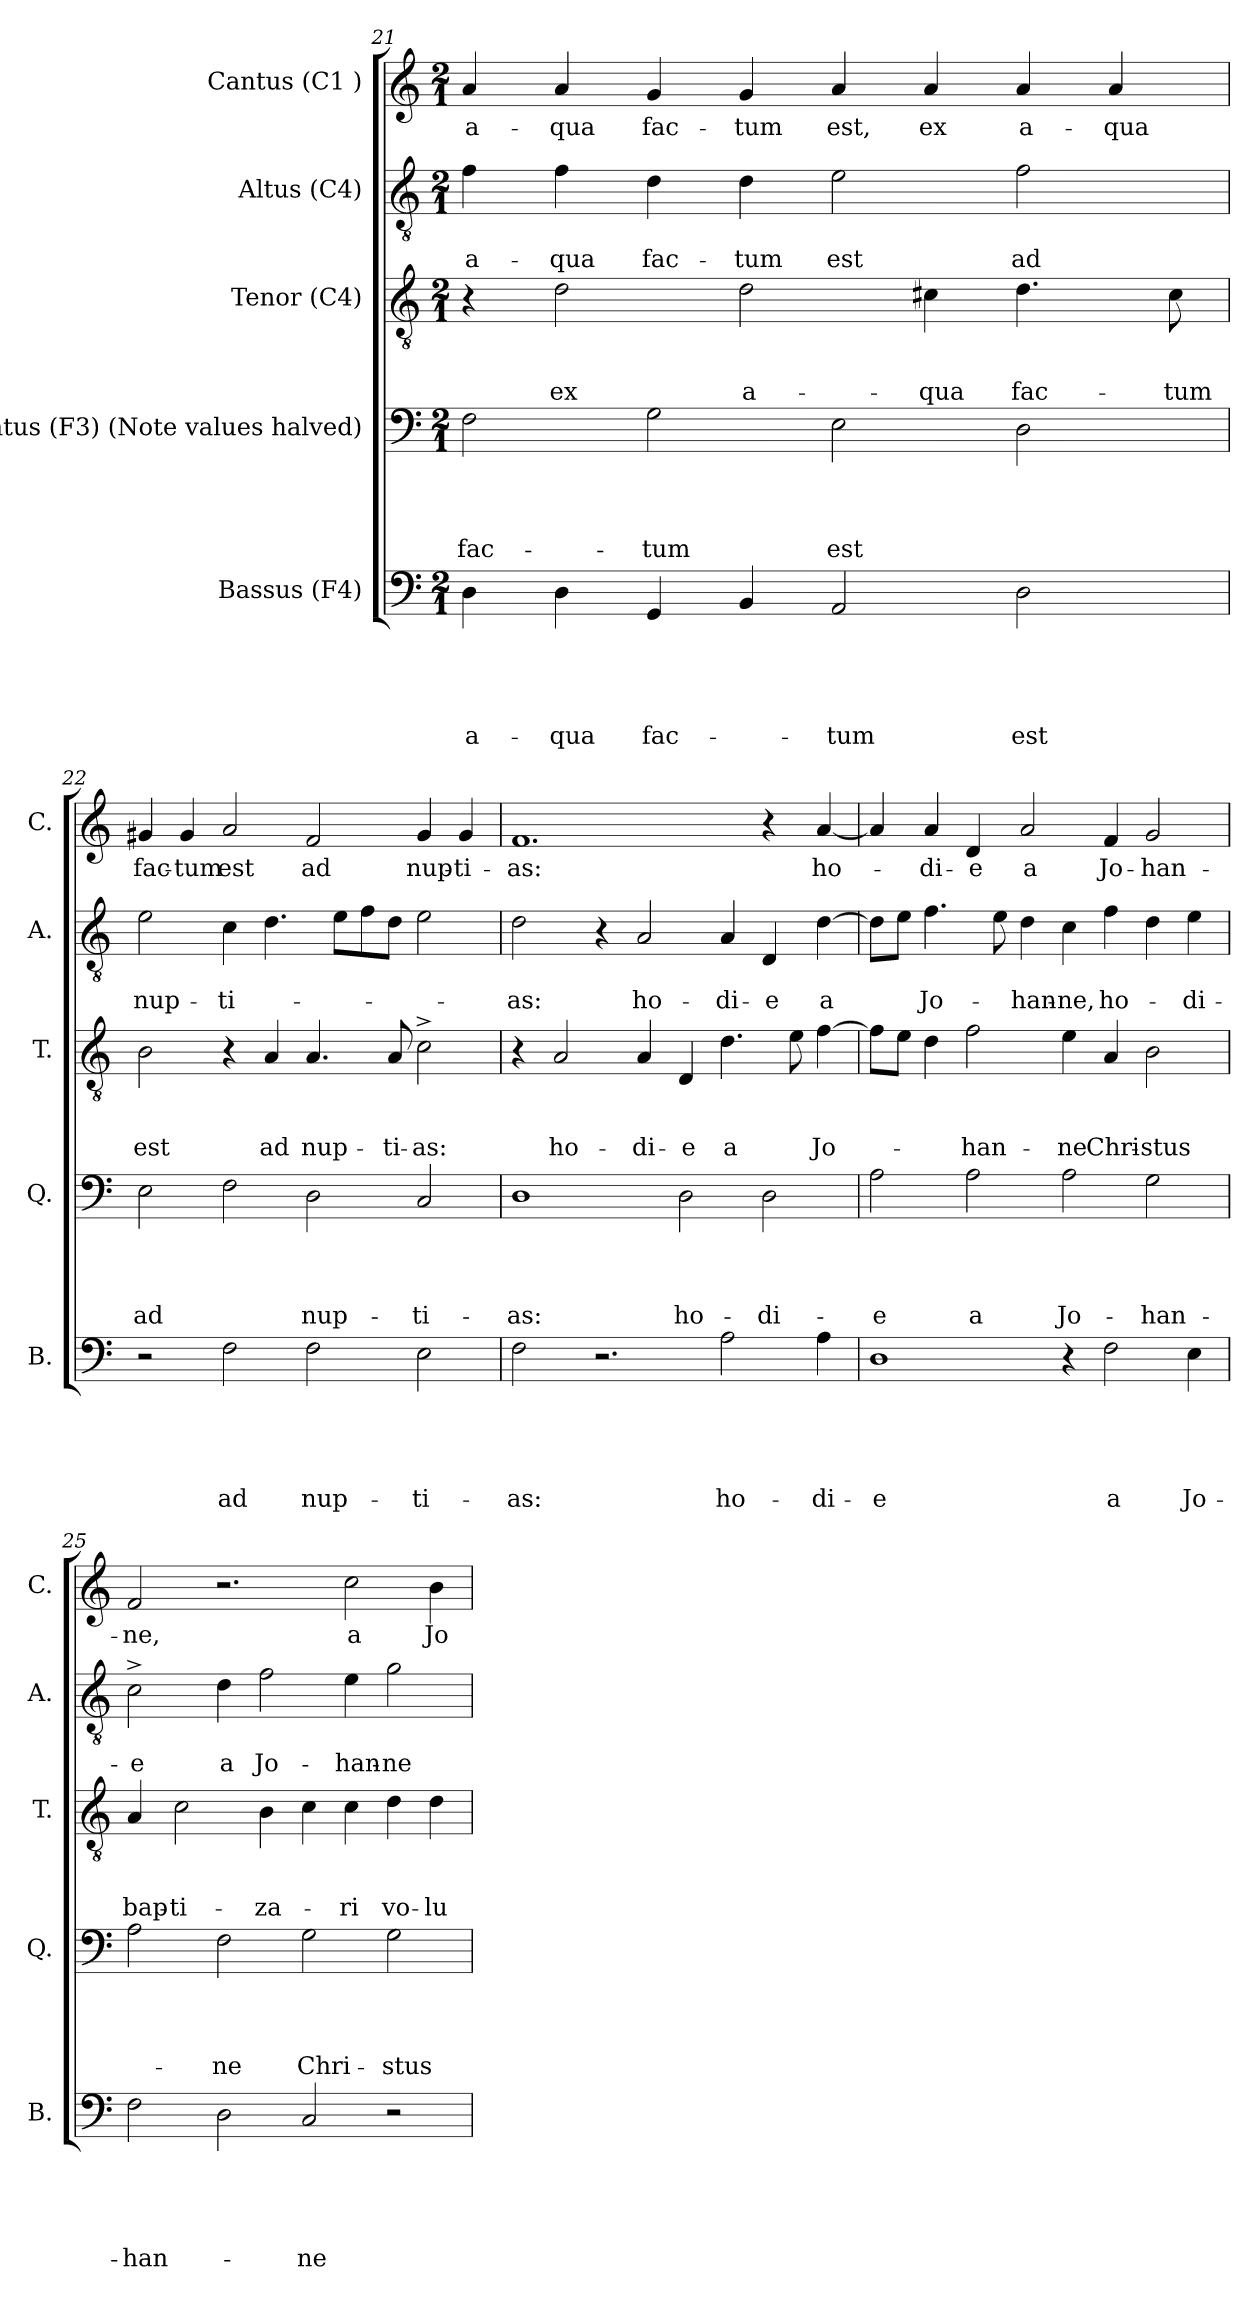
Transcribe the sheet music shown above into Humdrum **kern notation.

**kern	**text	**text	**text	**text	**text	**kern	**text	**text	**text	**text	**kern	**text	**text	**text	**kern	**text	**text	**kern	**text
*part5	*part5	*part5	*part5	*part5	*part5	*part4	*part4	*part4	*part4	*part4	*part3	*part3	*part3	*part3	*part2	*part2	*part2	*part1	*part1
*staff5	*staff5	*staff5	*staff5	*staff5	*staff5	*staff4	*staff4	*staff4	*staff4	*staff4	*staff3	*staff3	*staff3	*staff3	*staff2	*staff2	*staff2	*staff1	*staff1
*I"Bassus (F4)	*	*	*	*	*	*I"Quintus (F3) (Note values halved)	*	*	*	*	*I"Tenor (C4)	*	*	*	*I"Altus (C4)	*	*	*I"Cantus (C1 )	*
*I'B.	*	*	*	*	*	*I'Q.	*	*	*	*	*I'T.	*	*	*	*I'A.	*	*	*I'C.	*
*clefF4	*	*	*	*	*	*clefF4	*	*	*	*	*clefGv2	*	*	*	*clefGv2	*	*	*clefG2	*
*k[]	*	*	*	*	*	*k[]	*	*	*	*	*k[]	*	*	*	*k[]	*	*	*k[]	*
*C:	*	*	*	*	*	*C:	*	*	*	*	*C:	*	*	*	*C:	*	*	*C:	*
*M2/1	*	*	*	*	*	*M2/1	*	*	*	*	*M2/1	*	*	*	*M2/1	*	*	*M2/1	*
=21	=21	=21	=21	=21	=21	=21	=21	=21	=21	=21	=21	=21	=21	=21	=21	=21	=21	=21	=21
!	!	!	!	!	!LO:LY:b	!	!	!	!	!LO:LY:b	!	!	!	!	!	!	!LO:LY:b	!	!LO:LY:b
4D\	.	.	.	.	a-	2F\	.	.	.	fac-	4r	.	.	.	4f\	.	a-	4a/	a-
!	!	!	!	!	!LO:LY:b	!	!	!	!	!	!	!	!	!LO:LY:b	!	!	!LO:LY:b	!	!LO:LY:b
4D\	.	.	.	.	-qua	.	.	.	.	.	2d\	.	.	ex	4f\	.	-qua	4a/	-qua
!	!	!	!	!	!LO:LY:b	!	!	!	!	!LO:LY:b	!	!	!	!	!	!	!LO:LY:b	!	!LO:LY:b
4GG/	.	.	.	.	fac-	2G\	.	.	.	-tum	.	.	.	.	4d\	.	fac-	4g/	fac-
!	!	!	!	!	!	!	!	!	!	!	!	!	!	!LO:LY:b	!	!	!LO:LY:b:rj	!	!LO:LY:b:rj
4BB/	.	.	.	.	.	.	.	.	.	.	2d\	.	.	a-	4d\	.	-tum	4g/	-tum
!	!	!	!	!	!LO:LY:b	!	!	!	!	!LO:LY:b	!	!	!	!	!	!	!LO:LY:b	!	!LO:LY:b
2AA/	.	.	.	.	-tum	2E\	.	.	.	est	.	.	.	.	2e\	.	est	4a/	est,
!	!	!	!	!	!	!	!	!	!	!	!	!	!	!LO:LY:b	!	!	!	!	!LO:LY:b
.	.	.	.	.	.	.	.	.	.	.	4c#\	.	.	-qua	.	.	.	4a/	ex
!	!	!	!	!	!LO:LY:b	!	!	!	!	!	!	!	!	!LO:LY:b	!	!	!LO:LY:b	!	!LO:LY:b
2D\	.	.	.	.	est	2D\	.	.	.	.	4.d\	.	.	fac-	2f\	.	ad	4a/	a-
!	!	!	!	!	!	!	!	!	!	!	!	!	!	!	!	!	!	!	!LO:LY:b
.	.	.	.	.	.	.	.	.	.	.	.	.	.	.	.	.	.	4a/	-qua
!	!	!	!	!	!	!	!	!	!	!	!	!	!	!LO:LY:b	!	!	!	!	!
.	.	.	.	.	.	.	.	.	.	.	8c#\	.	.	-tum	.	.	.	.	.
=22	=22	=22	=22	=22	=22	=22	=22	=22	=22	=22	=22	=22	=22	=22	=22	=22	=22	=22	=22
!	!	!	!	!	!	!	!	!	!	!LO:LY:b	!	!	!	!LO:LY:b	!	!	!LO:LY:b	!	!LO:LY:b
2r	.	.	.	.	.	2E\	.	.	.	ad	2B\	.	.	est	2e\	.	nup-	4g#X/	fac-
!	!	!	!	!	!	!	!	!	!	!	!	!	!	!	!	!	!	!	!LO:LY:b:rj
.	.	.	.	.	.	.	.	.	.	.	.	.	.	.	.	.	.	4g#/	-tum
!	!	!	!	!	!LO:LY:b	!	!	!	!	!	!	!	!	!	!	!	!LO:LY:b	!	!LO:LY:b
2F\	.	.	.	.	ad	2F\	.	.	.	.	4r	.	.	.	4c\	.	-ti-	2a/	est
!	!	!	!	!	!	!	!	!	!	!	!	!	!	!LO:LY:b	!	!	!	!	!
.	.	.	.	.	.	.	.	.	.	.	4A/	.	.	ad	4.d\	.	.	.	.
!	!	!	!	!	!LO:LY:b	!	!	!	!	!LO:LY:b	!	!	!	!LO:LY:b	!	!	!	!	!LO:LY:b
2F\	.	.	.	.	nup-	2D\	.	.	.	nup-	4.A/	.	.	nup-	.	.	.	2f/	ad
.	.	.	.	.	.	.	.	.	.	.	.	.	.	.	8e\L	.	.	.	.
.	.	.	.	.	.	.	.	.	.	.	.	.	.	.	8f\	.	.	.	.
!	!	!	!	!	!	!	!	!	!	!	!	!	!	!LO:LY:b	!	!	!	!	!
.	.	.	.	.	.	.	.	.	.	.	8A/	.	.	-ti-	8d\J	.	.	.	.
!	!	!	!	!	!LO:LY:b	!	!	!	!	!LO:LY:b	!	!	!	!LO:LY:b	!	!	!	!	!LO:LY:b
2E\	.	.	.	.	-ti-	2C/	.	.	.	-ti-	2c^>\	.	.	-as:	2e\	.	.	4g#/	nup-
!	!	!	!	!	!	!	!	!	!	!	!	!	!	!	!	!	!	!	!LO:LY:b
.	.	.	.	.	.	.	.	.	.	.	.	.	.	.	.	.	.	4g#</	-ti-
!!LO:LB:g=z
=23	=23	=23	=23	=23	=23	=23	=23	=23	=23	=23	=23	=23	=23	=23	=23	=23	=23	=23	=23
!	!	!	!	!	!LO:LY:b	!	!	!	!	!LO:LY:b	!	!	!	!	!	!	!LO:LY:b	!	!LO:LY:b
2F\	.	.	.	.	-as:	1D	.	.	.	-as:	4r	.	.	.	2d\	.	-as:	1.f	-as:
!	!	!	!	!	!	!	!	!	!	!	!	!	!	!LO:LY:b	!	!	!	!	!
.	.	.	.	.	.	.	.	.	.	.	2A/	.	.	ho-	.	.	.	.	.
2.r	.	.	.	.	.	.	.	.	.	.	.	.	.	.	4r	.	.	.	.
!	!	!	!	!	!	!	!	!	!	!	!	!	!	!LO:LY:b	!	!	!LO:LY:b	!	!
.	.	.	.	.	.	.	.	.	.	.	4A/	.	.	-di-	2A/	.	ho-	.	.
!	!	!	!	!	!	!	!	!	!	!LO:LY:b	!	!	!	!LO:LY:b	!	!	!	!	!
.	.	.	.	.	.	2D\	.	.	.	ho-	4D/	.	.	-e	.	.	.	.	.
!	!	!	!	!	!LO:LY:b	!	!	!	!	!	!	!	!	!LO:LY:b	!	!	!LO:LY:b	!	!
2A\	.	.	.	.	ho-	.	.	.	.	.	4.d\	.	.	a	4A/	.	-di-	.	.
!	!	!	!	!	!	!	!	!	!	!LO:LY:b	!	!	!	!	!	!	!LO:LY:b	!	!
.	.	.	.	.	.	2D\	.	.	.	-di-	.	.	.	.	4D/	.	-e	4r	.
.	.	.	.	.	.	.	.	.	.	.	8e\	.	.	.	.	.	.	.	.
!	!	!	!	!	!LO:LY:b	!	!	!	!	!	!	!	!	!LO:LY:b	!	!	!LO:LY:b	!	!LO:LY:b
4A\	.	.	.	.	-di-	.	.	.	.	.	[>4f\	.	.	Jo-	[>4d\	.	a	[<4a/	ho-
=24	=24	=24	=24	=24	=24	=24	=24	=24	=24	=24	=24	=24	=24	=24	=24	=24	=24	=24	=24
!	!	!	!	!	!LO:LY:b:rj	!	!	!	!	!LO:LY:b	!	!	!	!	!	!	!	!	!
1D	.	.	.	.	-e	2A\	.	.	.	-e	8f\L]	.	.	.	8d\L]	.	.	4a/]	.
.	.	.	.	.	.	.	.	.	.	.	8e\J	.	.	.	8e\J	.	.	.	.
!	!	!	!	!	!	!	!	!	!	!	!	!	!	!	!	!	!LO:LY:b	!	!LO:LY:b
.	.	.	.	.	.	.	.	.	.	.	4d\	.	.	.	4.f\	.	Jo-	4a/	-di-
!	!	!	!	!	!	!	!	!	!	!LO:LY:b	!	!	!	!LO:LY:b	!	!	!	!	!LO:LY:b
.	.	.	.	.	.	2A\	.	.	.	a	2f\	.	.	-han-	.	.	.	4d/	-e
.	.	.	.	.	.	.	.	.	.	.	.	.	.	.	8e\	.	.	.	.
!	!	!	!	!	!	!	!	!	!	!	!	!	!	!	!	!	!LO:LY:b	!	!LO:LY:b
.	.	.	.	.	.	.	.	.	.	.	.	.	.	.	4d\	.	-han-	2a/	a
!	!	!	!	!	!	!	!	!	!	!LO:LY:b	!	!	!	!LO:LY:b	!	!	!LO:LY:b	!	!
4r	.	.	.	.	.	2A\	.	.	.	Jo-	4e\	.	.	-ne	4c\	.	-ne,	.	.
!	!	!	!	!	!LO:LY:b	!	!	!	!	!	!	!	!	!LO:LY:b	!	!	!LO:LY:b	!	!LO:LY:b
2F\	.	.	.	.	a	.	.	.	.	.	4A/	.	.	Chri-	4f\	.	ho-	4f/	Jo-
!	!	!	!	!	!	!	!	!	!	!LO:LY:b	!	!	!	!LO:LY:b:rj	!	!	!	!	!LO:LY:b
.	.	.	.	.	.	2G\	.	.	.	-han-	2B\	.	.	-stus	4d\	.	.	2g/	-han-
!	!	!	!	!	!LO:LY:b	!	!	!	!	!	!	!	!	!	!	!	!LO:LY:b	!	!
4E\	.	.	.	.	Jo-	.	.	.	.	.	.	.	.	.	4e\	.	-di-	.	.
=25	=25	=25	=25	=25	=25	=25	=25	=25	=25	=25	=25	=25	=25	=25	=25	=25	=25	=25	=25
!	!	!	!	!	!LO:LY:b	!	!	!	!	!	!	!	!	!LO:LY:b	!	!	!LO:LY:b	!	!LO:LY:b
2F\	.	.	.	.	-han-	2A\	.	.	.	.	4A/	.	.	bap-	2c^>\	.	-e	2f/	-ne,
!	!	!	!	!	!	!	!	!	!	!	!	!	!	!LO:LY:b:rj	!	!	!	!	!
.	.	.	.	.	.	.	.	.	.	.	2c\	.	.	-ti-	.	.	.	.	.
!	!	!	!	!	!	!	!	!	!	!LO:LY:b	!	!	!	!	!	!	!LO:LY:b	!	!
2D\	.	.	.	.	.	2F\	.	.	.	-ne	.	.	.	.	4d\	.	a	2.r	.
!	!	!	!	!	!	!	!	!	!	!	!	!	!	!LO:LY:b	!	!	!LO:LY:b	!	!
.	.	.	.	.	.	.	.	.	.	.	4B\	.	.	-za-	2f\	.	Jo-	.	.
!	!	!	!	!	!LO:LY:b	!	!	!	!	!LO:LY:b	!	!	!	!	!	!	!	!	!
2C/	.	.	.	.	-ne	2G\	.	.	.	Chri-	4c\	.	.	.	.	.	.	.	.
!	!	!	!	!	!	!	!	!	!	!	!	!	!	!LO:LY:b	!	!	!LO:LY:b	!	!LO:LY:b
.	.	.	.	.	.	.	.	.	.	.	4c\	.	.	-ri	4e\	.	-han-	2cc\	a
!	!	!	!	!	!	!	!	!	!	!LO:LY:b	!	!	!	!LO:LY:b	!	!	!LO:LY:b:rj	!	!
2r	.	.	.	.	.	2G\	.	.	.	-stus	4d\	.	.	vo-	2g\	.	-ne	.	.
!	!	!	!	!	!	!	!	!	!	!	!	!	!	!LO:LY:b:rj	!	!	!	!	!LO:LY:b
.	.	.	.	.	.	.	.	.	.	.	4d\	.	.	-lu-	.	.	.	4b\	Jo-
=	=	=	=	=	=	=	=	=	=	=	=	=	=	=	=	=	=	=	=
*-	*-	*-	*-	*-	*-	*-	*-	*-	*-	*-	*-	*-	*-	*-	*-	*-	*-	*-	*-
